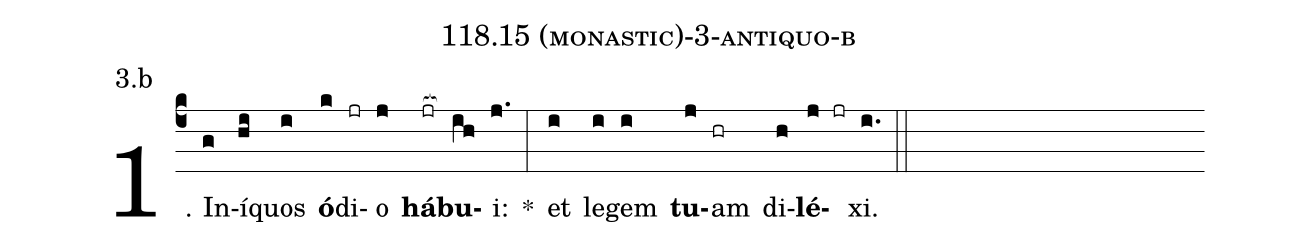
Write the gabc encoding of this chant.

name: 118.15 (monastic)-3-antiquo-b;
annotation: 3.b;
%%
(c4)1. In(g)í(hi)quos(i) <b>ó</b>(k)di(jr)o(j) <b>há</b>(jr[ocb:1{])<b>bu</b>(ih[ocb:0}])i:(j.) *(:) et(i) le(i)gem(i) <b>tu</b>(j)am(hr) di(h)<b>lé</b>(j jr)xi.(i.) (::)
